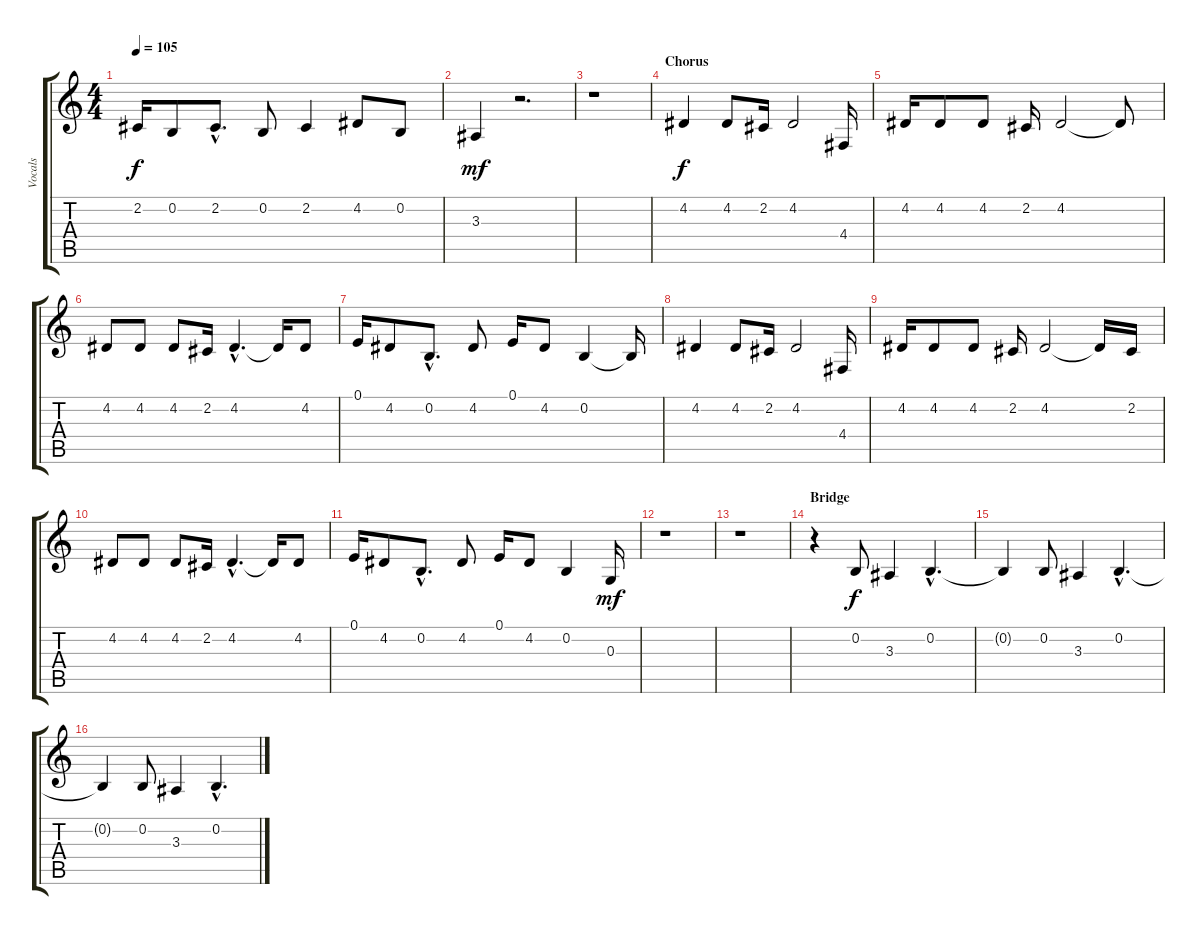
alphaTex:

\track ("Vocals" "Vocals") {instrument lead2sawtooth}
\staff {score tabs}
\tuning (E4 B3 G3 D3 A2 E2) {hide}
\ts (4 4)
\tempo 105
\clef g2
\ks c
2.2.16{dy f} 0.2.8 2.2{hac}.8{d} 0.2.8 2.2.4 4.2.8 0.2.8 |
3.3.4{dy mf} r.2{d} |
r.1 |
\section ("" "Chorus")
4.2.4{dy f} 4.2.8 2.2.16 4.2.2 4.4.16 |
4.2.16 4.2.8 4.2.8 2.2.16 4.2.2 4.2{t}.8 |
4.2.8 4.2.8 4.2.8 2.2.16 4.2{hac}.4{d} 4.2{t}.16 4.2.8 |
0.1.16 4.2.8 0.2{hac}.8{d} 4.2.8 0.1.16 4.2.8 0.2.4 0.2{t}.16 |
4.2.4 4.2.8 2.2.16 4.2.2 4.4.16 |
4.2.16 4.2.8 4.2.8 2.2.16 4.2.2 4.2{t}.16 2.2.16 |
4.2.8 4.2.8 4.2.8 2.2.16 4.2{hac}.4{d} 4.2{t}.16 4.2.8 |
0.1.16 4.2.8 0.2{hac}.8{d} 4.2.8 0.1.16 4.2.8 0.2.4 0.3.16{dy mf} |
r.1 |
r.1 |
\section ("" "Bridge")
r.4 0.2.8{dy f} 3.3.4 0.2{hac}.4{d} |
0.2{t}.4 0.2.8 3.3.4 0.2{hac}.4{d} |
0.2{t}.4 0.2.8 3.3.4 0.2{hac}.4{d}
